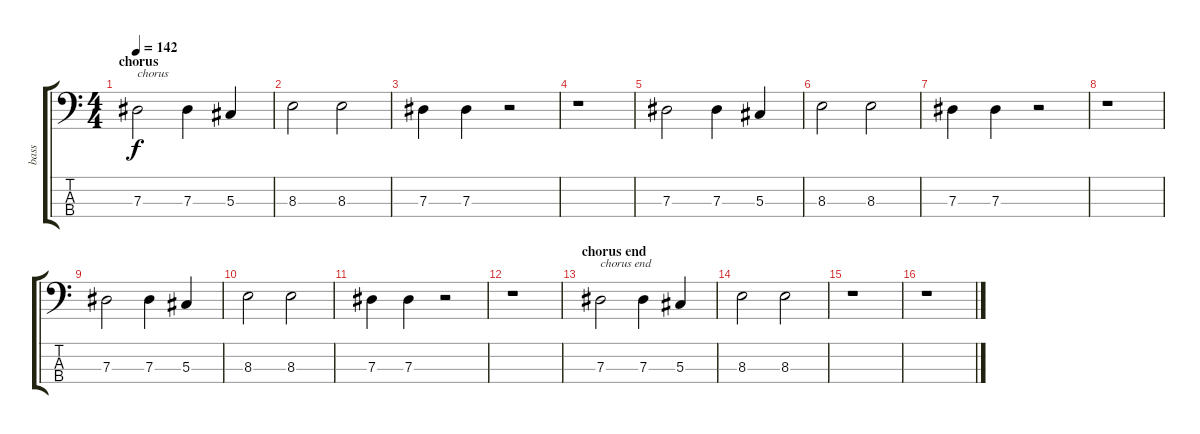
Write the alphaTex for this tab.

\track ("bass" "bass") {instrument electricbasspick}
\staff {score tabs}
\tuning (Gb2 Db2 Ab1 Eb1) {hide}
\ts (4 4)
\section ("" "chorus")
\tempo 142
\clef f4
\ks c
7.3.2{txt "chorus" dy f} 7.3.4 5.3.4 |
8.3.2 8.3.2 |
7.3.4 7.3.4 r.2 |
r.1 |
7.3.2 7.3.4 5.3.4 |
8.3.2 8.3.2 |
7.3.4 7.3.4 r.2 |
r.1 |
7.3.2 7.3.4 5.3.4 |
8.3.2 8.3.2 |
7.3.4 7.3.4 r.2 |
r.1 |
\section ("" "chorus end")
7.3.2{txt "chorus end"} 7.3.4 5.3.4 |
8.3.2 8.3.2 |
r.1 |
r.1
